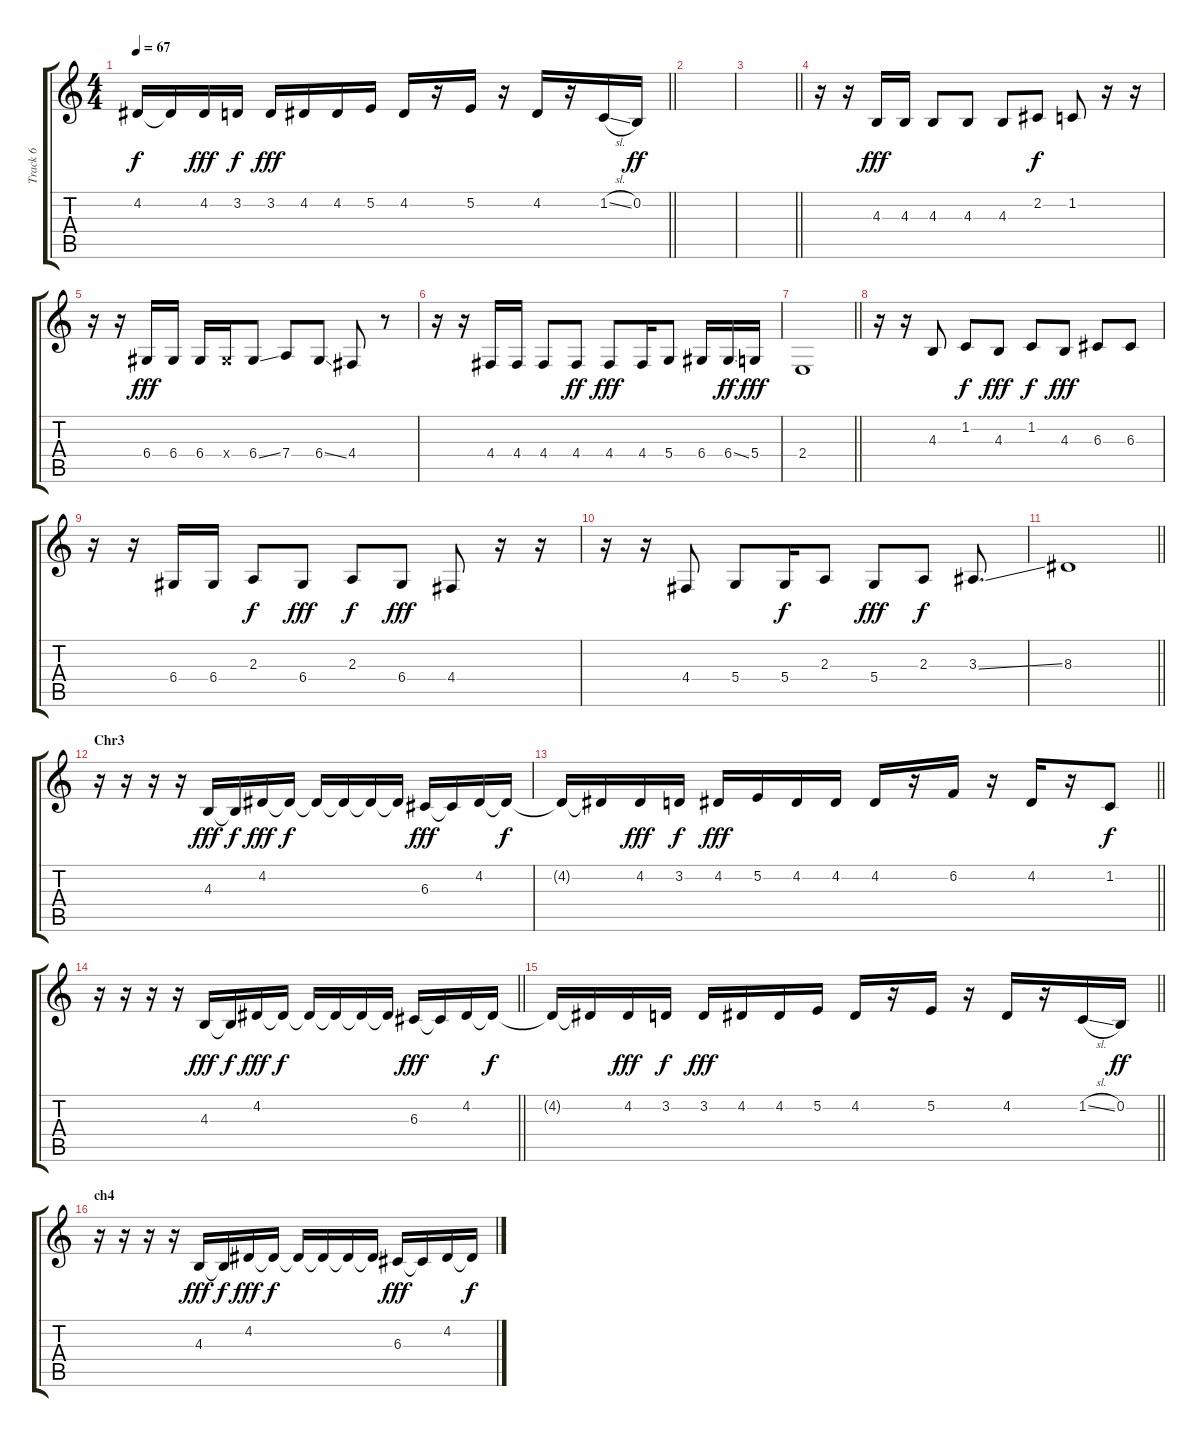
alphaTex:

\track ("Track 6" "Track 6") {instrument altosax}
\staff {score tabs}
\tuning (E4 B3 G3 D3 A2 E2) {hide}
\ts (4 4)
\tempo 67
\clef g2
\barLineRight lightlight
\ks c
4.2{t}.16{dy f} 4.2{t}.16 4.2.16{dy fff} 3.2.16{dy f} 3.2.16{dy fff} 4.2.16 4.2.16 5.2.16 4.2.16 r.16 5.2.16 r.16 4.2.16 r.16 1.2{sl}.16 0.2.16{dy ff} |
\section ("" "")
|
\barLineRight lightlight
|
\section ("" "")
r.16 r.16 4.3.16{dy fff} 4.3.16 4.3.8 4.3.8 4.3.8 2.2.8{dy f} 1.2.8 r.16 r.16 |
r.16 r.16 6.4.16{dy fff} 6.4.16 6.4.16 6.4{x}.16 6.4{ss}.8 7.4.8 6.4{ss}.8 4.4.8 r.8 |
r.16 r.16 4.4.16 4.4.16 4.4.8 4.4.8{dy ff} 4.4.8{dy fff} 4.4.16 5.4.8 6.4.16 6.4{ss}.16{dy ff} 5.4.16{dy fff} |
\barLineRight lightlight
2.4.1 |
r.16 r.16 4.3.8 1.2.8{dy f} 4.3.8{dy fff} 1.2.8{dy f} 4.3.8{dy fff} 6.3.8 6.3.8 |
r.16 r.16 6.4.16 6.4.16 2.3.8{dy f} 6.4.8{dy fff} 2.3.8{dy f} 6.4.8{dy fff} 4.4.8 r.16 r.16 |
r.16 r.16 4.4.8 5.4.8 5.4.16{dy f} 2.3.8 5.4.8{dy fff} 2.3.8{dy f} 3.3{ss}.8{d} |
\barLineRight lightlight
8.3.1 |
\section ("" "Chr3")
r.16 r.16 r.16 r.16 4.3.16{dy fff} 4.3{t}.16{dy f} 4.2.16{dy fff} 4.2{t}.16{dy f} 4.2{t}.16 4.2{t}.16 4.2{t}.16 4.2{t}.16 6.3.16{dy fff} 6.3{t}.16 4.2.16 4.2{t}.16{dy f} |
\barLineRight lightlight
4.2{t}.16 4.2{t}.16 4.2.16{dy fff} 3.2.16{dy f} 4.2.16{dy fff} 5.2.16 4.2.16 4.2.16 4.2.16 r.16 6.2.16 r.16 4.2.16 r.16 1.2.8{dy f} |
\barLineRight lightlight
r.16 r.16 r.16 r.16 4.3.16{dy fff} 4.3{t}.16{dy f} 4.2.16{dy fff} 4.2{t}.16{dy f} 4.2{t}.16 4.2{t}.16 4.2{t}.16 4.2{t}.16 6.3.16{dy fff} 6.3{t}.16 4.2.16 4.2{t}.16{dy f} |
\barLineRight lightlight
4.2{t}.16 4.2{t}.16 4.2.16{dy fff} 3.2.16{dy f} 3.2.16{dy fff} 4.2.16 4.2.16 5.2.16 4.2.16 r.16 5.2.16 r.16 4.2.16 r.16 1.2{sl}.16 0.2.16{dy ff} |
\section ("" "ch4")
r.16 r.16 r.16 r.16 4.3.16{dy fff} 4.3{t}.16{dy f} 4.2.16{dy fff} 4.2{t}.16{dy f} 4.2{t}.16 4.2{t}.16 4.2{t}.16 4.2{t}.16 6.3.16{dy fff} 6.3{t}.16 4.2.16 4.2{t}.16{dy f}
